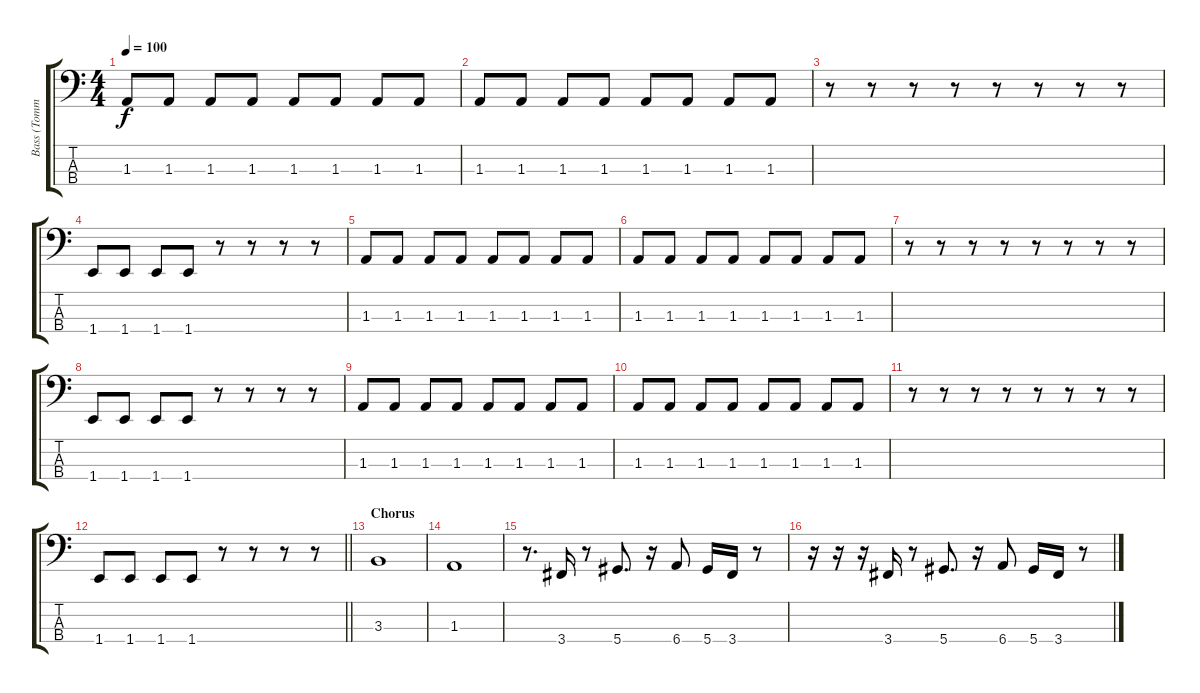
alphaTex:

\track ("Bass (Tommy Stintson)" "Bass (Tomm") {instrument electricbassfinger}
\staff {score tabs}
\tuning (Gb2 Db2 Ab1 Eb1) {hide}
\ts (4 4)
\tempo 100
\clef f4
\ks c
1.3.8{dy f} 1.3.8 1.3.8 1.3.8 1.3.8 1.3.8 1.3.8 1.3.8 |
1.3.8 1.3.8 1.3.8 1.3.8 1.3.8 1.3.8 1.3.8 1.3.8 |
r.8 r.8 r.8 r.8 r.8 r.8 r.8 r.8 |
1.4.8 1.4.8 1.4.8 1.4.8 r.8 r.8 r.8 r.8 |
1.3.8 1.3.8 1.3.8 1.3.8 1.3.8 1.3.8 1.3.8 1.3.8 |
1.3.8 1.3.8 1.3.8 1.3.8 1.3.8 1.3.8 1.3.8 1.3.8 |
r.8 r.8 r.8 r.8 r.8 r.8 r.8 r.8 |
1.4.8 1.4.8 1.4.8 1.4.8 r.8 r.8 r.8 r.8 |
1.3.8 1.3.8 1.3.8 1.3.8 1.3.8 1.3.8 1.3.8 1.3.8 |
1.3.8 1.3.8 1.3.8 1.3.8 1.3.8 1.3.8 1.3.8 1.3.8 |
r.8 r.8 r.8 r.8 r.8 r.8 r.8 r.8 |
\barLineRight lightlight
1.4.8 1.4.8 1.4.8 1.4.8 r.8 r.8 r.8 r.8 |
\section ("" "Chorus")
3.3.1 |
1.3.1 |
r.8{d} 3.4.16 r.8 5.4.8{d} r.16 6.4.8 5.4.16 3.4.16 r.8 |
r.16 r.16 r.16 3.4.16 r.8 5.4.8{d} r.16 6.4.8 5.4.16 3.4.16 r.8
